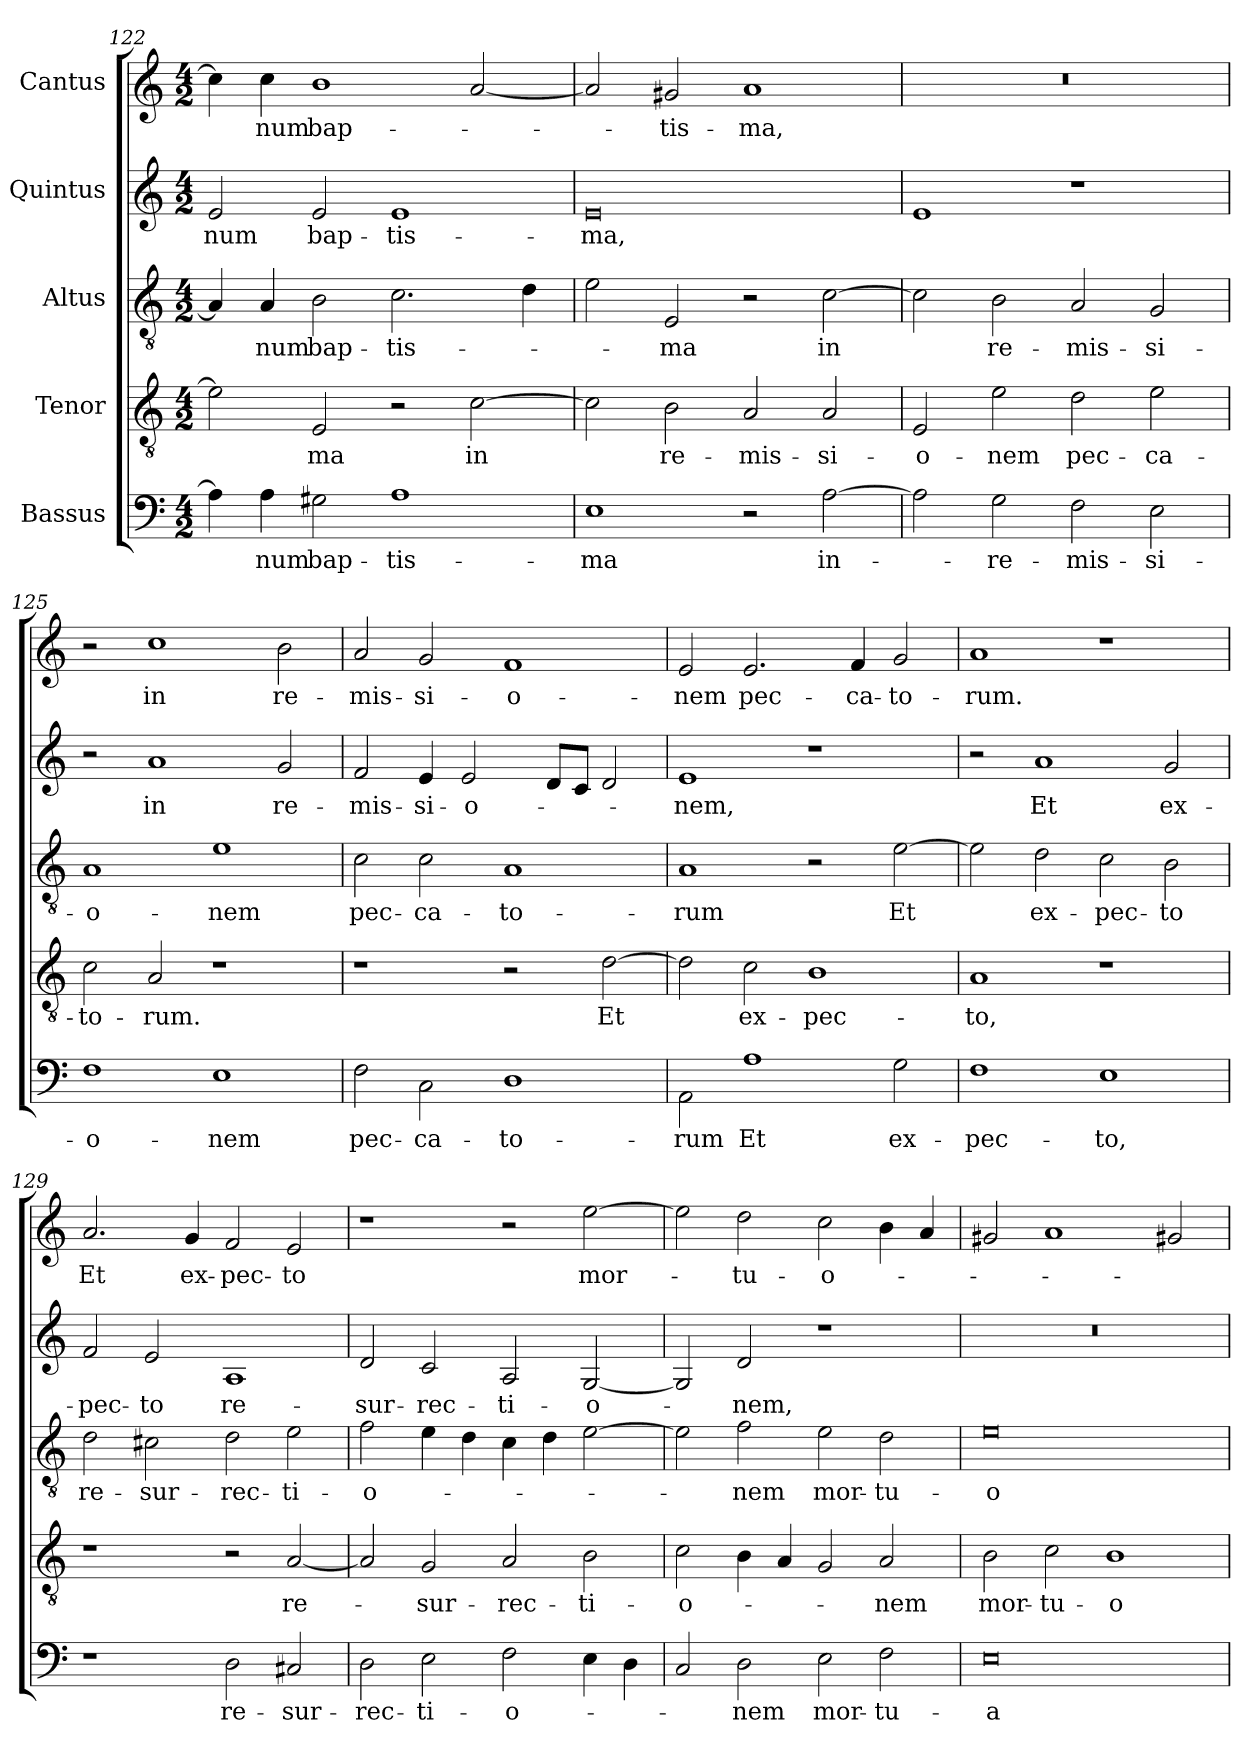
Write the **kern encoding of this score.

**kern	**text	**kern	**text	**kern	**text	**kern	**text	**kern	**text
*part5	*part5	*part4	*part4	*part3	*part3	*part2	*part2	*part1	*part1
*staff5	*staff5	*staff4	*staff4	*staff3	*staff3	*staff2	*staff2	*staff1	*staff1
*I"Bassus	*	*I"Tenor	*	*I"Altus	*	*I"Quintus	*	*I"Cantus	*
*clefF4	*	*clefGv2	*	*clefGv2	*	*clefG2	*	*clefG2	*
*k[]	*	*k[]	*	*k[]	*	*k[]	*	*k[]	*
*M4/2	*	*M4/2	*	*M4/2	*	*M4/2	*	*M4/2	*
=122	=122	=122	=122	=122	=122	=122	=122	=122	=122
4A\]	.	2e\]	.	4A/]	.	2e/	-num	4cc\]	.
4A\	num	.	.	4A/	-num	.	.	4cc\	-num
2G#X\	bap-	2E/	-ma	2B\	bap-	2e/	bap-	1b\	bap-
1A\	-tis-	2r	.	2.c\	-tis-	1e/	-tis-	.	.
.	.	[2c\	in	.	.	.	.	[2a/	.
.	.	.	.	4d\	.	.	.	.	.
=123	=123	=123	=123	=123	=123	=123	=123	=123	=123
1E\	-ma	2c\]	.	2e\	.	0e/	-ma,	2a/]	.
.	.	2B\	re-	2E/	-ma	.	.	2g#X/	-tis-
2r	.	2A/	-mis-	2r	.	.	.	1a/	-ma,
[2A\	in-	2A/	-si-	[2c\	in	.	.	.	.
=124	=124	=124	=124	=124	=124	=124	=124	=124	=124
2A\]	.	2E/	-o-	2c\]	.	1e/	.	0r	.
2G\	-re-	2e\	-nem	2B\	re-	.	.	.	.
2F\	-mis-	2d\	pec-	2A/	-mis-	1r	.	.	.
2E\	-si-	2e\	-ca-	2G/	-si-	.	.	.	.
=125	=125	=125	=125	=125	=125	=125	=125	=125	=125
1F\	-o-	2c\	-to-	1A/	-o-	2r	.	2r	.
.	.	2A/	-rum.	.	.	1a/	in	1cc\	in
1E\	-nem	1r	.	1e\	-nem	.	.	.	.
.	.	.	.	.	.	2g/	re-	2b\	re-
=126	=126	=126	=126	=126	=126	=126	=126	=126	=126
2F\	pec-	1r	.	2c\	pec-	2f/	-mis-	2a/	-mis-
2C\	-ca-	.	.	2c\	-ca-	4e/	-si-	2g/	-si-
.	.	.	.	.	.	2e/	-o-	.	.
1D\	-to-	2r	.	1A/	-to-	.	.	1f/	-o-
.	.	.	.	.	.	8d/L	.	.	.
.	.	.	.	.	.	8c/J	.	.	.
.	.	[2d\	Et	.	.	2d/	.	.	.
=127	=127	=127	=127	=127	=127	=127	=127	=127	=127
2AA\	-rum	2d\]	.	1A/	-rum	1e/	-nem,	2e/	-nem
1A\	Et	2c\	ex-	.	.	.	.	2.e/	pec-
.	.	1B\	-pec-	2r	.	1r	.	.	.
.	.	.	.	.	.	.	.	4f/	-ca-
2G\	ex-	.	.	[2e\	Et	.	.	2g/	-to-
=128	=128	=128	=128	=128	=128	=128	=128	=128	=128
1F\	-pec-	1A/	-to,	2e\]	.	2r	.	1a/	-rum.
.	.	.	.	2d\	ex-	1a/	Et	.	.
1E\	-to,	1r	.	2c\	-pec-	.	.	1r	.
.	.	.	.	2B\	-to	2g/	ex-	.	.
=129	=129	=129	=129	=129	=129	=129	=129	=129	=129
1r	.	1r	.	2d\	re-	2f/	-pec-	2.a/	Et
.	.	.	.	2c#X\	-sur-	2e/	-to	.	.
.	.	.	.	.	.	.	.	4g/	ex-
2D\	re-	2r	.	2d\	-rec-	1A/	re-	2f/	-pec-
2C#X/	-sur-	[2A/	re-	2e\	-ti-	.	.	2e/	-to
=130	=130	=130	=130	=130	=130	=130	=130	=130	=130
2D\	-rec-	2A/]	.	2f\	-o-	2d/	-sur-	1r	.
2E\	-ti-	2G/	-sur-	4e\	.	2c/	-rec-	.	.
.	.	.	.	4d\	.	.	.	.	.
2F\	-o-	2A/	-rec-	4c\	.	2A/	-ti-	2r	.
.	.	.	.	4d\	.	.	.	.	.
4E\	.	2B\	-ti-	[2e\	.	[2G/	-o-	[2ee\	mor-
4D\	.	.	.	.	.	.	.	.	.
=131	=131	=131	=131	=131	=131	=131	=131	=131	=131
2C/	.	2c\	-o-	2e\]	.	2G/]	.	2ee\]	.
2D\	-nem	4B\	.	2f\	-nem	2d/	-nem,	2dd\	-tu-
.	.	4A/	.	.	.	.	.	.	.
2E\	mor-	2G/	.	2e\	mor-	1r	.	2cc\	-o-
2F\	-tu-	2A/	-nem	2d\	-tu-	.	.	4b\	.
.	.	.	.	.	.	.	.	4a/	.
=132	=132	=132	=132	=132	=132	=132	=132	=132	=132
0E\	-a-	2B\	mor-	0e\	-o-	0r	.	2g#X/	.
.	.	2c\	-tu-	.	.	.	.	1a/	.
.	.	1B\	-o-	.	.	.	.	.	.
.	.	.	.	.	.	.	.	2g#X/	.
=	=	=	=	=	=	=	=	=	=
*-	*-	*-	*-	*-	*-	*-	*-	*-	*-
